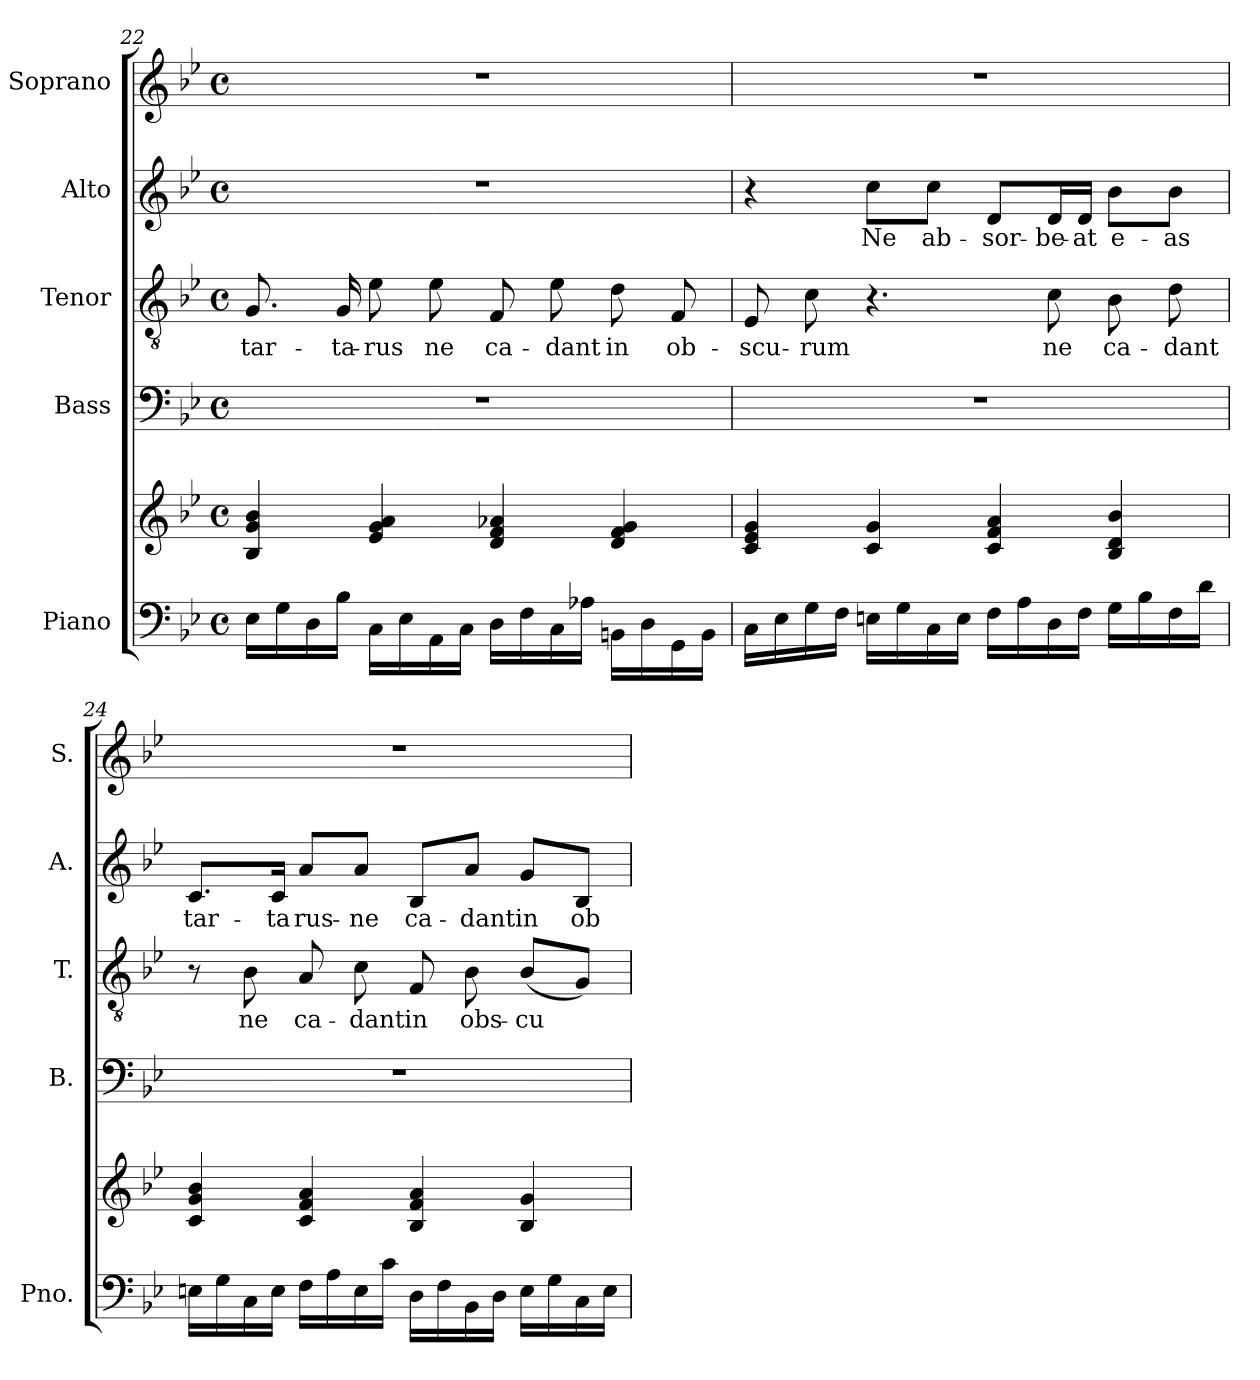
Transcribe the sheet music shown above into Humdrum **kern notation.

**kern	**kern	**kern	**kern	**text	**kern	**text	**kern
*part5	*part5	*part4	*part3	*part3	*part2	*part2	*part1
*staff6	*staff5	*staff4	*staff3	*staff3	*staff2	*staff2	*staff1
*I"Piano	*	*I"Bass	*I"Tenor	*	*I"Alto	*	*I"Soprano
*I'Pno.	*	*I'B.	*I'T.	*	*I'A.	*	*I'S.
!!LO:LB:g=z
*clefF4	*clefG2	*clefF4	*clefGv2	*	*clefG2	*	*clefG2
*k[b-e-]	*k[b-e-]	*k[b-e-]	*k[b-e-]	*	*k[b-e-]	*	*k[b-e-]
*B-:	*B-:	*B-:	*B-:	*	*B-:	*	*B-:
*M4/4	*M4/4	*M4/4	*M4/4	*	*M4/4	*	*M4/4
*met(c)	*met(c)	*met(c)	*met(c)	*	*met(c)	*	*met(c)
=22	=22	=22	=22	=22	=22	=22	=22
!	!	!	!	!LO:LY:b	!	!	!
16E-\LL	4B-/ 4g/ 4b-/	1r	8.G/	tar-	1r	.	1r
16G\	.	.	.	.	.	.	.
16D\	.	.	.	.	.	.	.
!	!	!	!	!LO:LY:b	!	!	!
16B-\JJ	.	.	16G/	-ta-	.	.	.
!	!	!	!	!LO:LY:b	!	!	!
16C\LL	4e-/ 4g/ 4a/	.	8e-\	-rus	.	.	.
16E-\	.	.	.	.	.	.	.
!	!	!	!	!LO:LY:b	!	!	!
16AA\	.	.	8e-\	ne	.	.	.
16C\JJ	.	.	.	.	.	.	.
!	!	!	!	!LO:LY:b	!	!	!
16D\LL	4d/ 4f/ 4a-X/	.	8F/	ca-	.	.	.
16F\	.	.	.	.	.	.	.
!	!	!	!	!LO:LY:b	!	!	!
16C\	.	.	8e-\	-dant	.	.	.
16A-X\JJ	.	.	.	.	.	.	.
!	!	!	!	!LO:LY:b	!	!	!
16BBn\LL	4d/ 4f/ 4g/	.	8d\	in	.	.	.
16D\	.	.	.	.	.	.	.
!	!	!	!	!LO:LY:b	!	!	!
16GG\	.	.	8F/	-ob-	.	.	.
16BB\JJ	.	.	.	.	.	.	.
=23	=23	=23	=23	=23	=23	=23	=23
!	!	!	!	!LO:LY:b	!	!	!
16C\LL	4c/ 4e-/ 4g/	1r	8E-/	scu-	4r	.	1r
16E-\	.	.	.	.	.	.	.
!	!	!	!	!LO:LY:b	!	!	!
16G\	.	.	8c\	-rum	.	.	.
16F\JJ	.	.	.	.	.	.	.
!	!	!	!	!	!	!LO:LY:b	!
16En\LL	4c/ 4g/	.	4.r	.	8cc\L	Ne	.
16G\	.	.	.	.	.	.	.
!	!	!	!	!	!	!LO:LY:b	!
16C\	.	.	.	.	8cc\J	ab-	.
16E\JJ	.	.	.	.	.	.	.
!	!	!	!	!	!	!LO:LY:b	!
16F\LL	4c/ 4f/ 4a/	.	.	.	8d/L	-sor-	.
16A\	.	.	.	.	.	.	.
!	!	!	!	!LO:LY:b	!	!LO:LY:b	!
16D\	.	.	8c\	ne	16d/L	-be-	.
!	!	!	!	!	!	!LO:LY:b	!
16F\JJ	.	.	.	.	16d/JJ	-at	.
!	!	!	!	!LO:LY:b	!	!LO:LY:b	!
16G\LL	4B-/ 4d/ 4b-/	.	8B-\	ca-	8b-\L	e-	.
16B-\	.	.	.	.	.	.	.
!	!	!	!	!LO:LY:b	!	!LO:LY:b	!
16F\	.	.	8d\	-dant	8b-\J	-as	.
16d\JJ	.	.	.	.	.	.	.
=24	=24	=24	=24	=24	=24	=24	=24
!	!	!	!	!	!	!LO:LY:b	!
16En\LL	4c/ 4g/ 4b-/	1r	8r	.	8.c/L	tar-	1r
16G\	.	.	.	.	.	.	.
!	!	!	!	!LO:LY:b	!	!	!
16C\	.	.	8B-\	ne	.	.	.
!	!	!	!	!	!	!LO:LY:b	!
16E\JJ	.	.	.	.	16c/Jk	-ta	.
!	!	!	!	!LO:LY:b	!	!LO:LY:b	!
16F\LL	4c/ 4f/ 4a/	.	8A/	ca-	8a/L	rus-	.
16A\	.	.	.	.	.	.	.
!	!	!	!	!LO:LY:b	!	!LO:LY:b	!
16E\	.	.	8c\	dant	8a/J	-ne	.
16c\JJ	.	.	.	.	.	.	.
!	!	!	!	!LO:LY:b	!	!LO:LY:b	!
16D\LL	4B-/ 4f/ 4a/	.	8F/	-in	8B-/L	ca-	.
16F\	.	.	.	.	.	.	.
!	!	!	!	!LO:LY:b	!	!LO:LY:b	!
16BB-\	.	.	8B-\	-obs-	8a/J	-dant	.
16D\JJ	.	.	.	.	.	.	.
!	!	!	!	!LO:LY:b	!	!LO:LY:b	!
16E\LL	4B-/ 4g/	.	(<8B-/L	cu	8g/L	in	.
16G\	.	.	.	.	.	.	.
!	!	!	!	!	!	!LO:LY:b	!
16C\	.	.	8G/J)	.	8B-/J	ob-	.
16E\JJ	.	.	.	.	.	.	.
=	=	=	=	=	=	=	=
*-	*-	*-	*-	*-	*-	*-	*-
